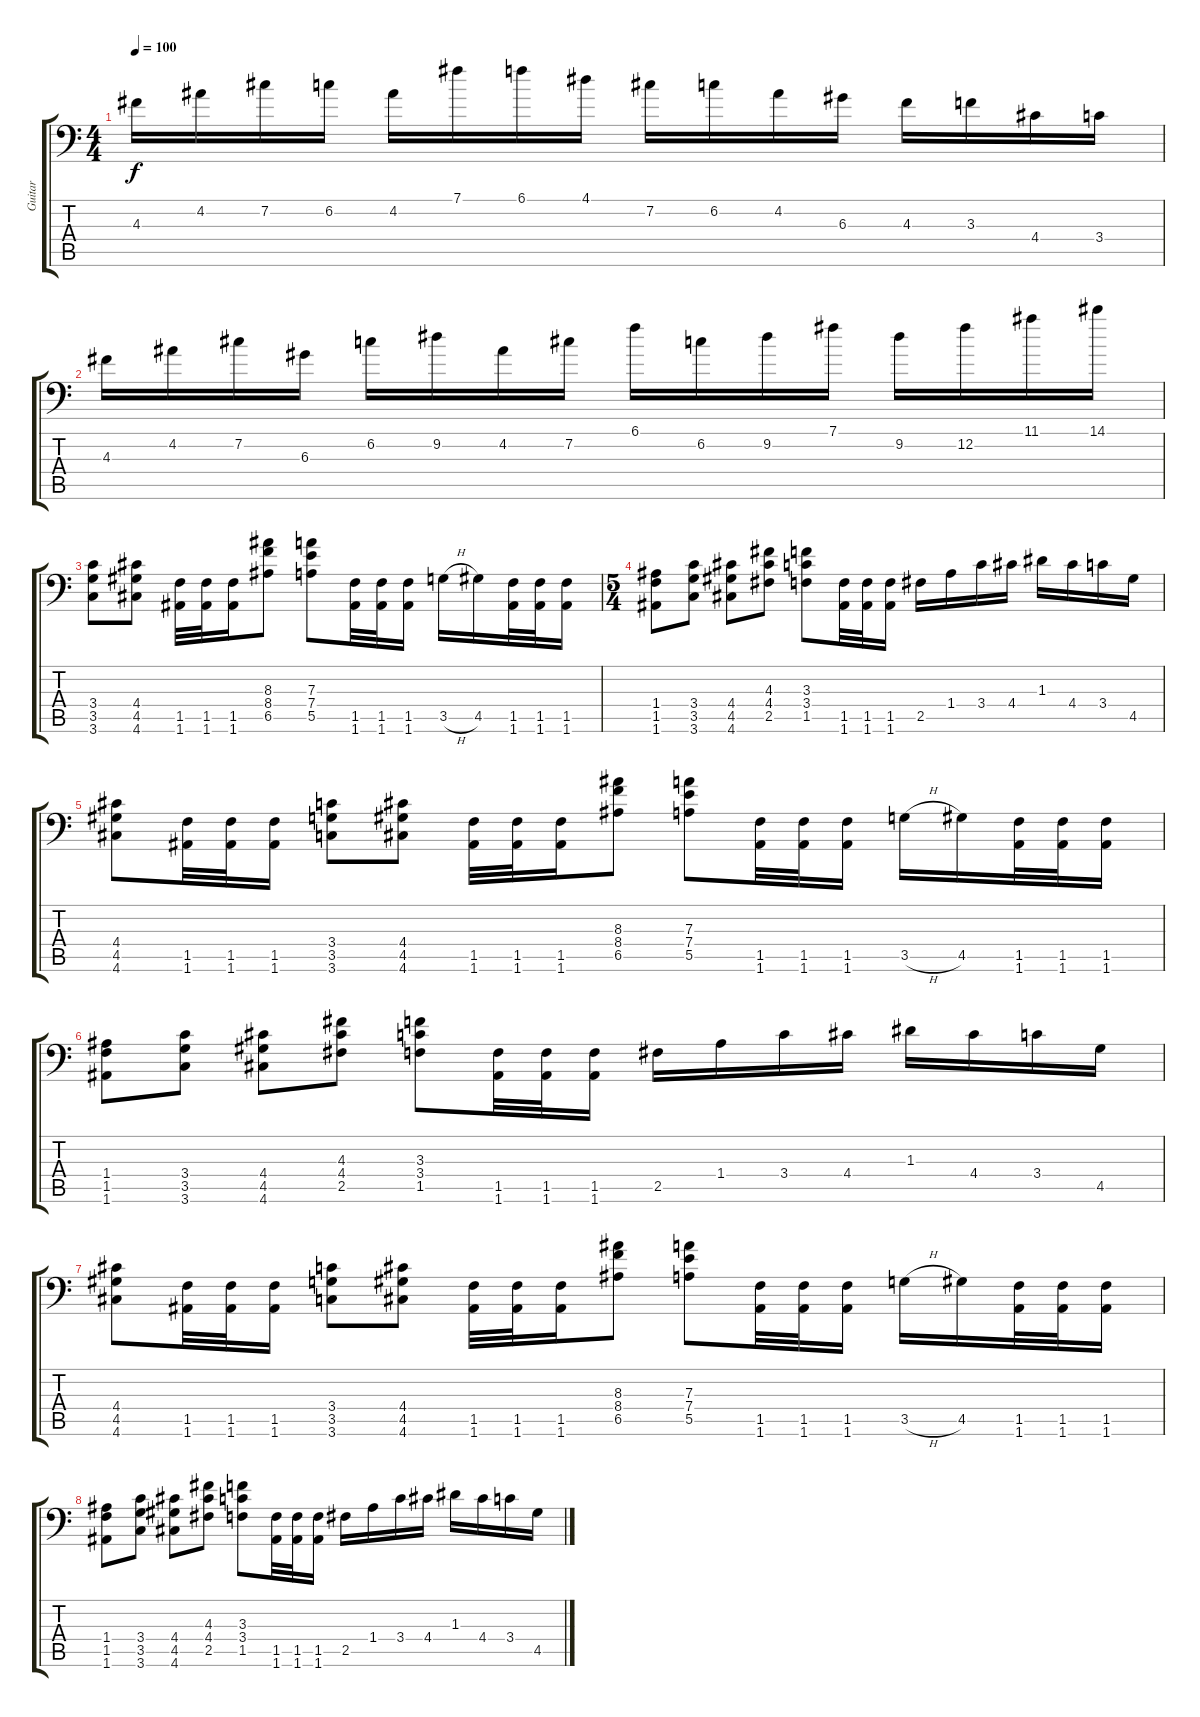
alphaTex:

\track ("Guitar" "Guitar") {instrument overdrivenguitar}
\staff {score tabs}
\tuning (B3 Gb3 D3 A2 E2 A1) {hide}
\ts (4 4)
\tempo 100
\clef f4
\ks c
4.3.16{dy f} 4.2.16 7.2.16 6.2.16 4.2.16 7.1.16 6.1.16 4.1.16 7.2.16 6.2.16 4.2.16 6.3.16 4.3.16 3.3.16 4.4.16 3.4.16 |
4.3.16 4.2.16 7.2.16 6.3.16 6.2.16 9.2.16 4.2.16 7.2.16 6.1.16 6.2.16 9.2.16 7.1.16 9.2.16 12.2.16 11.1.16 14.1.16 |
(3.4 3.5 3.6).8 (4.4 4.5 4.6).8 (1.5 1.6).32 (1.5 1.6).32 (1.5 1.6).16 (8.3 8.4 6.5).8 (7.3 7.4 5.5).8 (1.5 1.6).32 (1.5 1.6).32 (1.5 1.6).16 3.5{h}.16 4.5.16 (1.5 1.6).32 (1.5 1.6).32 (1.5 1.6).16 |
\ts (5 4)
(1.4 1.5 1.6).8 (3.4 3.5 3.6).8 (4.4 4.5 4.6).8 (4.3 4.4 2.5).8 (3.3 3.4 1.5).8 (1.5 1.6).32 (1.5 1.6).32 (1.5 1.6).16 2.5.16 1.4.16 3.4.16 4.4.16 1.3.16 4.4.16 3.4.16 4.5.16 |
(4.4 4.5 4.6).8 (1.5 1.6).32 (1.5 1.6).32 (1.5 1.6).16 (3.4 3.5 3.6).8 (4.4 4.5 4.6).8 (1.5 1.6).32 (1.5 1.6).32 (1.5 1.6).16 (8.3 8.4 6.5).8 (7.3 7.4 5.5).8 (1.5 1.6).32 (1.5 1.6).32 (1.5 1.6).16 3.5{h}.16 4.5.16 (1.5 1.6).32 (1.5 1.6).32 (1.5 1.6).16 |
(1.4 1.5 1.6).8 (3.4 3.5 3.6).8 (4.4 4.5 4.6).8 (4.3 4.4 2.5).8 (3.3 3.4 1.5).8 (1.5 1.6).32 (1.5 1.6).32 (1.5 1.6).16 2.5.16 1.4.16 3.4.16 4.4.16 1.3.16 4.4.16 3.4.16 4.5.16 |
(4.4 4.5 4.6).8 (1.5 1.6).32 (1.5 1.6).32 (1.5 1.6).16 (3.4 3.5 3.6).8 (4.4 4.5 4.6).8 (1.5 1.6).32 (1.5 1.6).32 (1.5 1.6).16 (8.3 8.4 6.5).8 (7.3 7.4 5.5).8 (1.5 1.6).32 (1.5 1.6).32 (1.5 1.6).16 3.5{h}.16 4.5.16 (1.5 1.6).32 (1.5 1.6).32 (1.5 1.6).16 |
(1.4 1.5 1.6).8 (3.4 3.5 3.6).8 (4.4 4.5 4.6).8 (4.3 4.4 2.5).8 (3.3 3.4 1.5).8 (1.5 1.6).32 (1.5 1.6).32 (1.5 1.6).16 2.5.16 1.4.16 3.4.16 4.4.16 1.3.16 4.4.16 3.4.16 4.5.16
